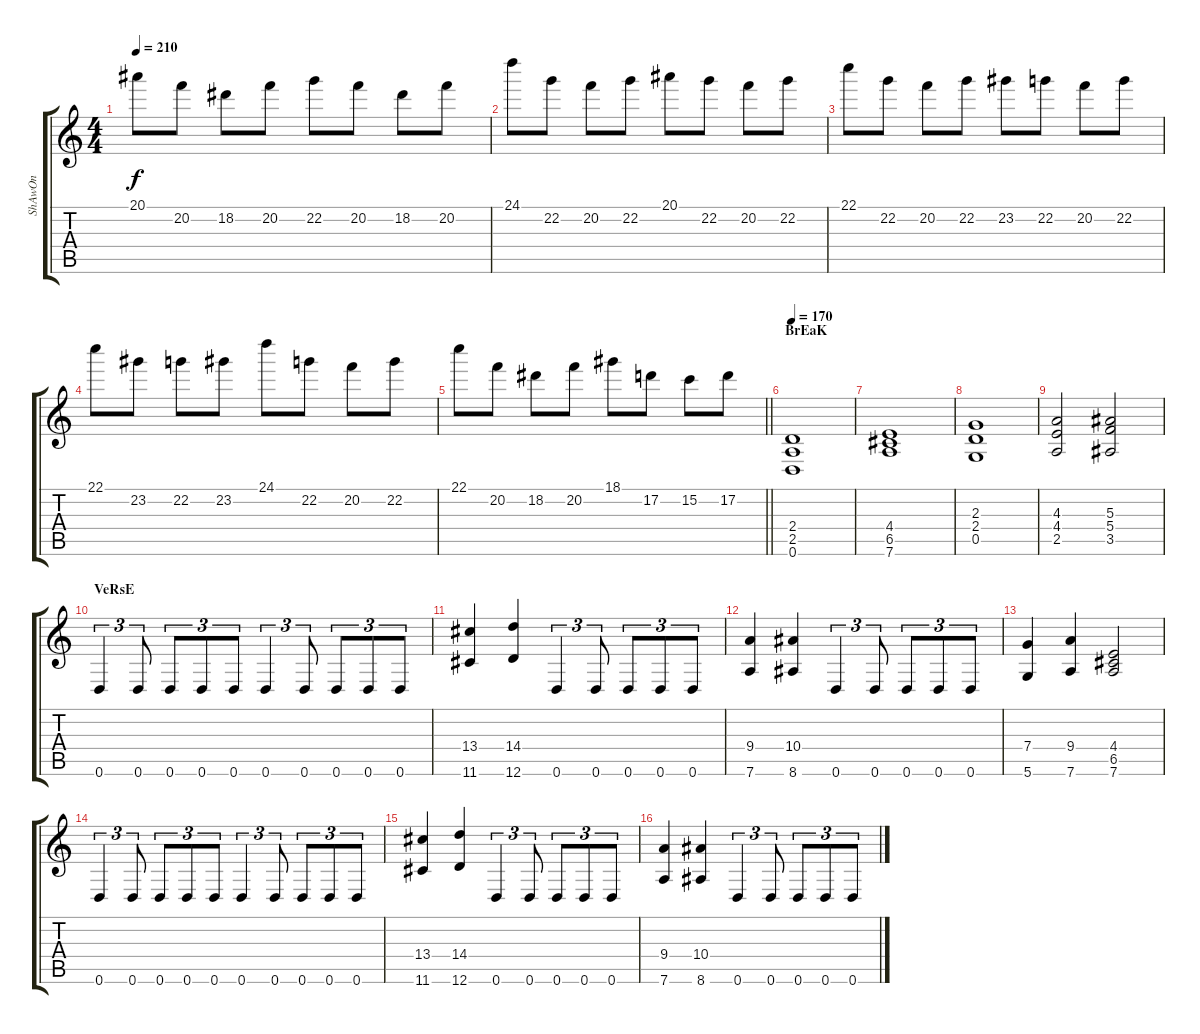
\track ("ShAwOn" "ShAwOn") {instrument overdrivenguitar}
\staff {score tabs}
\tuning (D4 A3 F3 C3 G2 D2) {hide}
\ts (4 4)
\tempo 210
\clef g2
\ks c
20.1.8{dy f} 20.2.8 18.2.8 20.2.8 22.2.8 20.2.8 18.2.8 20.2.8 |
24.1.8 22.2.8 20.2.8 22.2.8 20.1.8 22.2.8 20.2.8 22.2.8 |
22.1.8 22.2.8 20.2.8 22.2.8 23.2.8 22.2.8 20.2.8 22.2.8 |
22.1.8 23.2.8 22.2.8 23.2.8 24.1.8 22.2.8 20.2.8 22.2.8 |
\barLineRight lightlight
22.1.8 20.2.8 18.2.8 20.2.8 18.1.8 17.2.8 15.2.8 17.2.8 |
\section ("" "BrEaK")
\tempo 170
(2.4 2.5 0.6).1{instrument overdrivenguitar} |
(4.4 6.5 7.6).1 |
(2.3 2.4 0.5).1 |
(4.3 4.4 2.5).2 (5.3 5.4 3.5).2 |
\section ("" "VeRsE")
0.6.4{tu (3 2)} 0.6.8{tu (3 2)} 0.6.8{tu (3 2)} 0.6.8{tu (3 2)} 0.6.8{tu (3 2)} 0.6.4{tu (3 2)} 0.6.8{tu (3 2)} 0.6.8{tu (3 2)} 0.6.8{tu (3 2)} 0.6.8{tu (3 2)} |
(13.4 11.6).4 (14.4 12.6).4 0.6.4{tu (3 2)} 0.6.8{tu (3 2)} 0.6.8{tu (3 2)} 0.6.8{tu (3 2)} 0.6.8{tu (3 2)} |
(9.4 7.6).4 (10.4 8.6).4 0.6.4{tu (3 2)} 0.6.8{tu (3 2)} 0.6.8{tu (3 2)} 0.6.8{tu (3 2)} 0.6.8{tu (3 2)} |
(7.4 5.6).4 (9.4 7.6).4 (4.4 6.5 7.6).2 |
0.6.4{tu (3 2)} 0.6.8{tu (3 2)} 0.6.8{tu (3 2)} 0.6.8{tu (3 2)} 0.6.8{tu (3 2)} 0.6.4{tu (3 2)} 0.6.8{tu (3 2)} 0.6.8{tu (3 2)} 0.6.8{tu (3 2)} 0.6.8{tu (3 2)} |
(13.4 11.6).4 (14.4 12.6).4 0.6.4{tu (3 2)} 0.6.8{tu (3 2)} 0.6.8{tu (3 2)} 0.6.8{tu (3 2)} 0.6.8{tu (3 2)} |
(9.4 7.6).4 (10.4 8.6).4 0.6.4{tu (3 2)} 0.6.8{tu (3 2)} 0.6.8{tu (3 2)} 0.6.8{tu (3 2)} 0.6.8{tu (3 2)}
